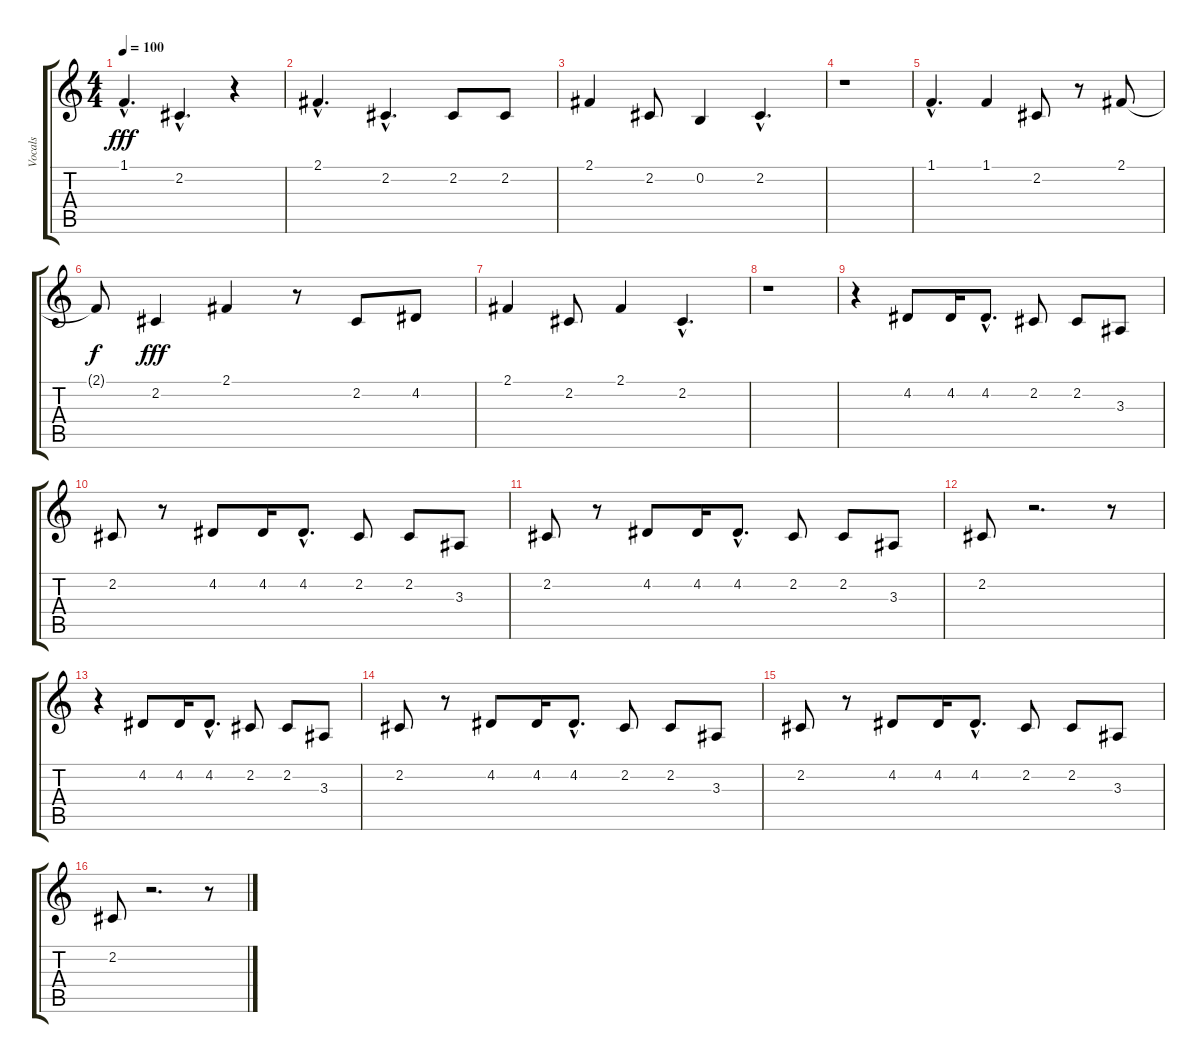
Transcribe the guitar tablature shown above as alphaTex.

\track ("Vocals" "Vocals") {instrument brightacousticpiano}
\staff {score tabs}
\tuning (E4 B3 G3 D3 A2 E2) {hide}
\ts (4 4)
\tempo 100
\clef g2
\ks c
1.1{hac}.4{d dy fff} 2.2{hac}.4{d} r.4 |
2.1{hac}.4{d} 2.2{hac}.4{d} 2.2.8 2.2.8 |
2.1.4 2.2.8 0.2.4 2.2{hac}.4{d} |
r.1 |
1.1{hac}.4{d} 1.1.4 2.2.8 r.8 2.1.8 |
2.1{t}.8{dy f} 2.2.4{dy fff} 2.1.4 r.8 2.2.8 4.2.8 |
2.1.4 2.2.8 2.1.4 2.2{hac}.4{d} |
r.1 |
r.4 4.2.8 4.2.16 4.2{hac}.8{d} 2.2.8 2.2.8 3.3.8 |
2.2.8 r.8 4.2.8 4.2.16 4.2{hac}.8{d} 2.2.8 2.2.8 3.3.8 |
2.2.8 r.8 4.2.8 4.2.16 4.2{hac}.8{d} 2.2.8 2.2.8 3.3.8 |
2.2.8 r.2{d} r.8 |
r.4 4.2.8 4.2.16 4.2{hac}.8{d} 2.2.8 2.2.8 3.3.8 |
2.2.8 r.8 4.2.8 4.2.16 4.2{hac}.8{d} 2.2.8 2.2.8 3.3.8 |
2.2.8 r.8 4.2.8 4.2.16 4.2{hac}.8{d} 2.2.8 2.2.8 3.3.8 |
2.2.8 r.2{d} r.8
